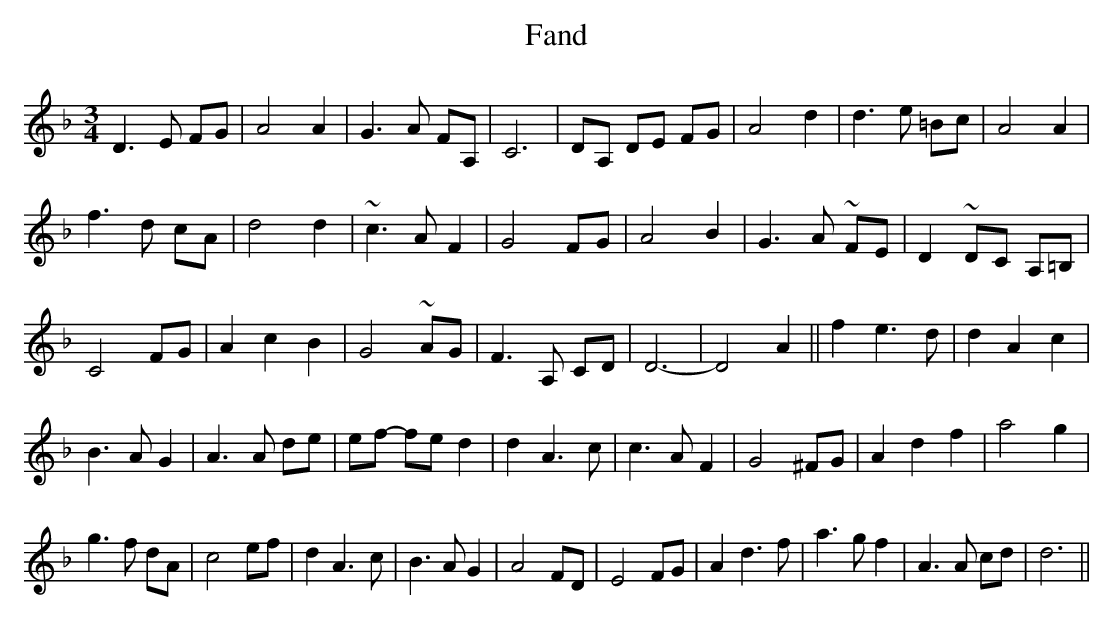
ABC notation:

X:1
T: Fand
M: 3/4
L: 1/8
K: Dmin
D3 E FG|A4 A2|G3 A FA,|C6|DA, DE FG|A4 d2|d3 e =Bc|A4 A2|
f3 d cA|d4 d2|~c3 A F2|G4 FG|A4 B2|G3 A ~FE|D2 ~DC A,=B,|
C4 FG|A2 c2 B2|G4 ~ AG|F3 A, CD|D6-|D4 A2||f2 e3 d|d2 A2 c2|
B3 A G2|A3 A de|ef- fe d2|d2 A3 c|c3 A F2|G4 ^FG|A2 d2 f2|a4 g2|
g3 f dA|c4 ef|d2 A3 c|B3 A G2|A4 FD|E4 FG|A2 d3 f|a3 g f2|A3 A cd|d6||
